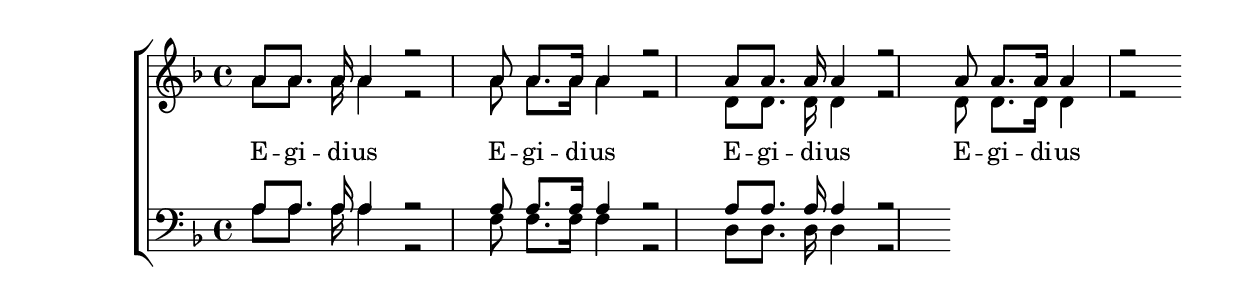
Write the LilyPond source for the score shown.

\paper {
  top-system-spacing.basic-distance = #10
  score-system-spacing.basic-distance = #20
  system-system-spacing.basic-distance = #20
  last-bottom-spacing.basic-distance = #10
}

global = {
  \key d \minor
  \time 4/4
}

sopMusic = \relative c'' {
a8 a8. a16 a4 r2
a8 a8. a16 a4 r2
a8 a8. a16 a4 r2
a8 a8. a16 a4 r2
}
sopWords = \lyricmode {

}

altoMusic = \relative c' {
a'8 a8. a16 a4 r2
a8 a8. a16 a4 r2
d,8 d8. d16 d4 r2
d8 d8. d16 d4 r2


}
altoWords = \lyricmode {
E -- gi -- di -- us 
E -- gi -- di -- us
E -- gi -- di -- us 
E -- gi -- di -- us
E -- gi -- di -- us 
E -- gi -- di -- us
E -- gi -- di -- us 
E -- gi -- di -- us
waer bestu bleven
Mi lanct na di gheselle mijn
Du coors die doot du liets mi tleven
}

tenorMusic = \relative {
a8 a8. a16 a4 r2
a8 a8. a16 a4 r2
a8 a8. a16 a4 r2
}
tenorWords = \lyricmode {

}

bassMusic = \relative {
a8 a8. a16 a4 r2
f8 f8. f16 f4 r2
d8 d8. d16 d4 r2

}
bassWords = \lyricmode {

}

\score {
  \new ChoirStaff <<
    \new Lyrics = "sopranos" \with {
      % this is needed for lyrics above a staff
      \override VerticalAxisGroup.staff-affinity = #DOWN
    }
    \new Staff = "women" <<
      \new Voice = "sopranos" {
        \voiceOne
        << \global \sopMusic >>
      }
      \new Voice = "altos" {
        \voiceTwo
        << \global \altoMusic >>
      }
    >>
    \new Lyrics = "altos"
    \new Lyrics = "tenors" \with {
      % this is needed for lyrics above a staff
      \override VerticalAxisGroup.staff-affinity = #DOWN
    }
    \new Staff = "men" <<
      \clef bass
      \new Voice = "tenors" {
        \voiceOne
        << \global \tenorMusic >>
      }
      \new Voice = "basses" {
        \voiceTwo << \global \bassMusic >>
      }
    >>
    \new Lyrics = "basses"
    \context Lyrics = "sopranos" \lyricsto "sopranos" \sopWords
    \context Lyrics = "altos" \lyricsto "altos" \altoWords
    \context Lyrics = "tenors" \lyricsto "tenors" \tenorWords
    \context Lyrics = "basses" \lyricsto "basses" \bassWords
  >>
  \midi {}
  \layout {}
}